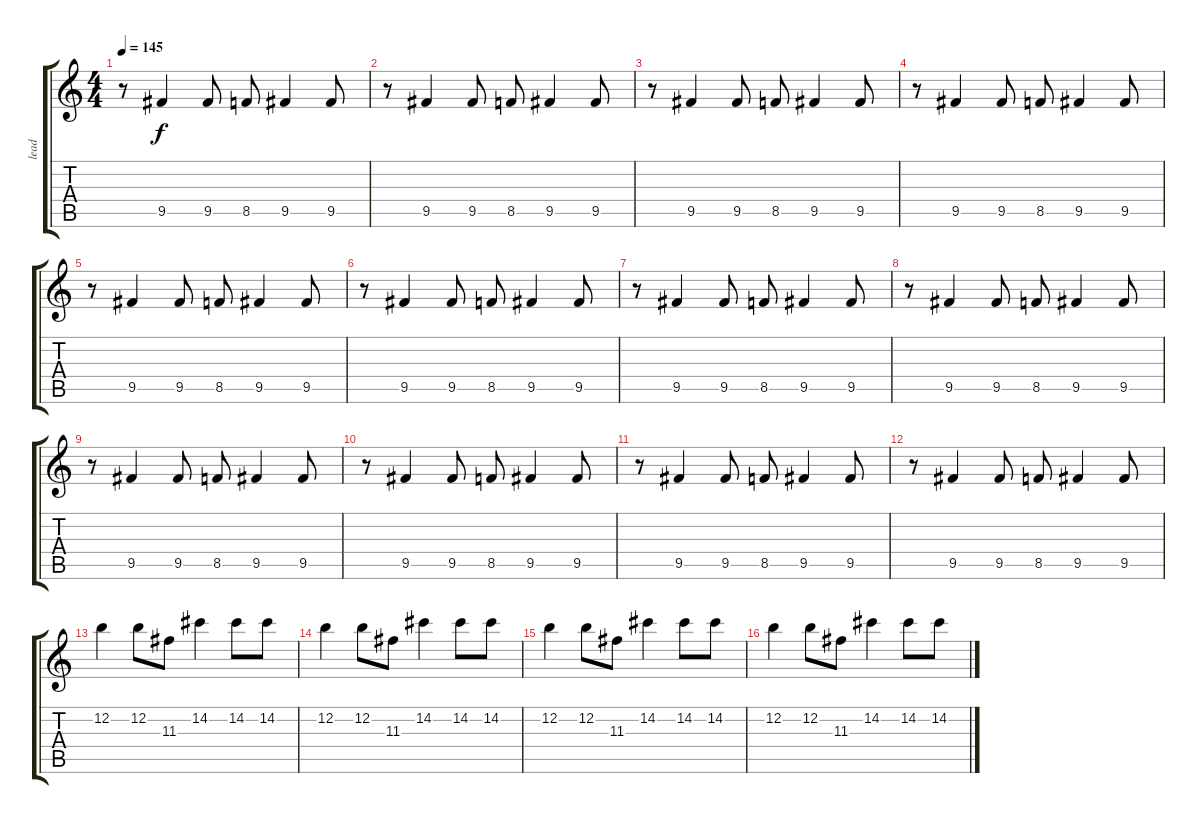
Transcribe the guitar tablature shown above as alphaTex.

\track ("lead" "lead") {instrument electricguitarmuted}
\staff {score tabs}
\tuning (E4 B3 G3 D3 A2 E2) {hide}
\ts (4 4)
\tempo 145
\clef g2
\ks c
r.8{dy f} 9.5.4{volume 8 instrument electricguitarjazz} 9.5.8 8.5.8 9.5.4 9.5.8 |
r.8 9.5.4 9.5.8 8.5.8 9.5.4 9.5.8 |
r.8 9.5.4 9.5.8 8.5.8 9.5.4 9.5.8 |
r.8 9.5.4 9.5.8 8.5.8 9.5.4 9.5.8 |
r.8 9.5.4{volume 9 instrument electricguitarjazz} 9.5.8 8.5.8 9.5.4 9.5.8 |
r.8 9.5.4 9.5.8 8.5.8 9.5.4 9.5.8 |
r.8 9.5.4 9.5.8 8.5.8 9.5.4 9.5.8 |
r.8 9.5.4 9.5.8 8.5.8 9.5.4 9.5.8 |
r.8 9.5.4{volume 12 instrument electricguitarjazz} 9.5.8 8.5.8 9.5.4 9.5.8 |
r.8 9.5.4 9.5.8 8.5.8 9.5.4 9.5.8 |
r.8 9.5.4 9.5.8 8.5.8 9.5.4 9.5.8 |
r.8 9.5.4 9.5.8 8.5.8 9.5.4 9.5.8 |
12.2.4{volume 10 instrument electricguitarjazz} 12.2.8 11.3.8 14.2.4 14.2.8 14.2.8 |
12.2.4{volume 10 instrument electricguitarjazz} 12.2.8 11.3.8 14.2.4 14.2.8 14.2.8 |
12.2.4{volume 10 instrument electricguitarjazz} 12.2.8 11.3.8 14.2.4 14.2.8 14.2.8 |
12.2.4{volume 10 instrument electricguitarjazz} 12.2.8 11.3.8 14.2.4 14.2.8 14.2.8
